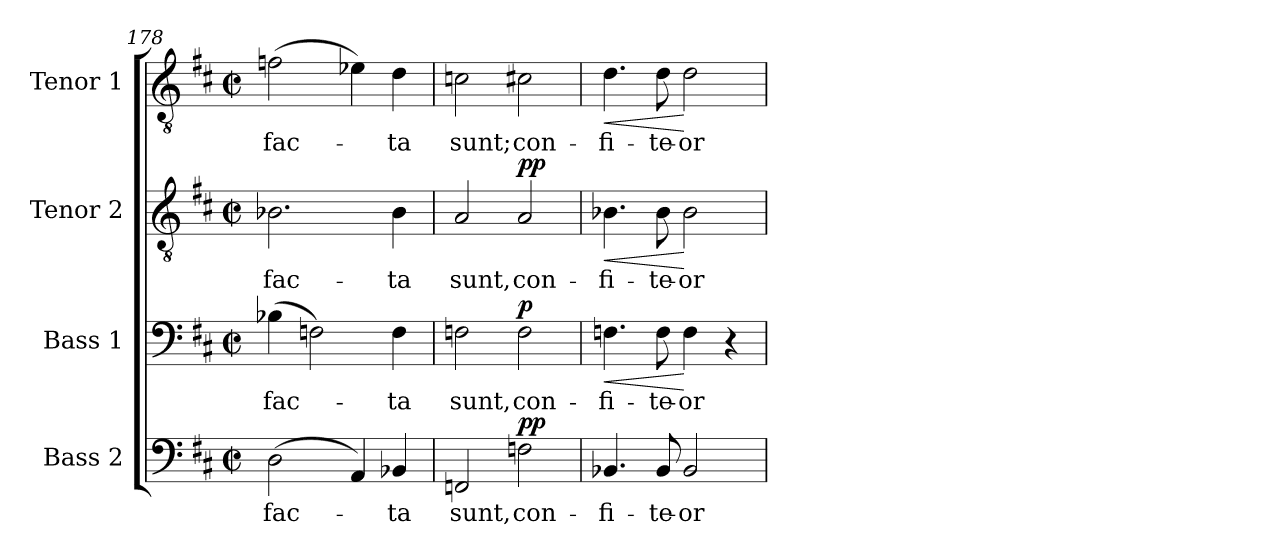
**kern	**text	**dynam	**kern	**text	**dynam	**kern	**text	**dynam	**kern	**text	**dynam
*part4	*part4	*part4	*part3	*part3	*part3	*part2	*part2	*part2	*part1	*part1	*part1
*staff4	*staff4	*staff4	*staff3	*staff3	*staff3	*staff2	*staff2	*staff2	*staff1	*staff1	*staff1
*I"Bass 2	*	*	*I"Bass 1	*	*	*I"Tenor 2	*	*	*I"Tenor 1	*	*
*I'B. 2	*	*	*I'B. 1	*	*	*I'T. 2	*	*	*I'T. 1	*	*
*clefF4	*	*	*clefF4	*	*	*clefGv2	*	*	*clefGv2	*	*
*k[f#c#]	*	*	*k[f#c#]	*	*	*k[f#c#]	*	*	*k[f#c#]	*	*
*D:	*	*	*D:	*	*	*D:	*	*	*D:	*	*
*M2/2	*	*	*M2/2	*	*	*M2/2	*	*	*M2/2	*	*
*met(c|)	*	*	*met(c|)	*	*	*met(c|)	*	*	*met(c|)	*	*
=178	=178	=178	=178	=178	=178	=178	=178	=178	=178	=178	=178
!	!LO:LY:b	!	!	!LO:LY:b	!	!	!LO:LY:b	!	!	!LO:LY:b	!
(>2D\	fac-	.	(>4B-X\	fac-	.	2.B-X\	fac-	.	(>2fn\	fac-	.
.	.	.	2Fn\)	.	.	.	.	.	.	.	.
4AA/)	.	.	.	.	.	.	.	.	4e-X\)	.	.
!	!LO:LY:b	!	!	!LO:LY:b	!	!	!LO:LY:b	!	!	!LO:LY:b	!
4BB-X/	-ta	.	4F\	-ta	.	4B-\	-ta	.	4d\	-ta	.
=179	=179	=179	=179	=179	=179	=179	=179	=179	=179	=179	=179
!	!LO:LY:b	!	!	!LO:LY:b	!	!	!LO:LY:b	!	!	!LO:LY:b	!
2FFn/	sunt,	.	2Fn\	sunt,	.	2A/	sunt,	.	2cn\	sunt;	.
!	!LO:LY:b	!LO:DY:a	!	!LO:LY:b	!LO:DY:a	!	!LO:LY:b	!LO:DY:a	!	!LO:LY:b	!
2Fn\	con-	pp	2F\	con-	p	2A/	con-	pp	2c#X\	con-	.
!!LO:LB:g=z
=180	=180	=180	=180	=180	=180	=180	=180	=180	=180	=180	=180
!	!LO:LY:b	!	!	!LO:LY:b	!LO:HP:b	!	!LO:LY:b	!LO:HP:b	!	!LO:LY:b	!LO:HP:b
4.BB-X/	-fi-	.	4.Fn\	-fi-	<	4.B-X\	-fi-	<	4.d\	-fi-	<
!	!LO:LY:b	!	!	!LO:LY:b	!	!	!LO:LY:b	!	!	!LO:LY:b	!
8BB-/	-te-	.	8F\	-te-	.	8B-\	-te-	.	8d\	-te-	.
!	!LO:LY:b	!	!	!LO:LY:b	!	!	!LO:LY:b	!	!	!LO:LY:b	!
2BB-/	-or	.	4F\	-or	[	2B-\	-or	[	2d\	-or	[
.	.	.	4r	.	.	.	.	.	.	.	.
=	=	=	=	=	=	=	=	=	=	=	=
*-	*-	*-	*-	*-	*-	*-	*-	*-	*-	*-	*-
